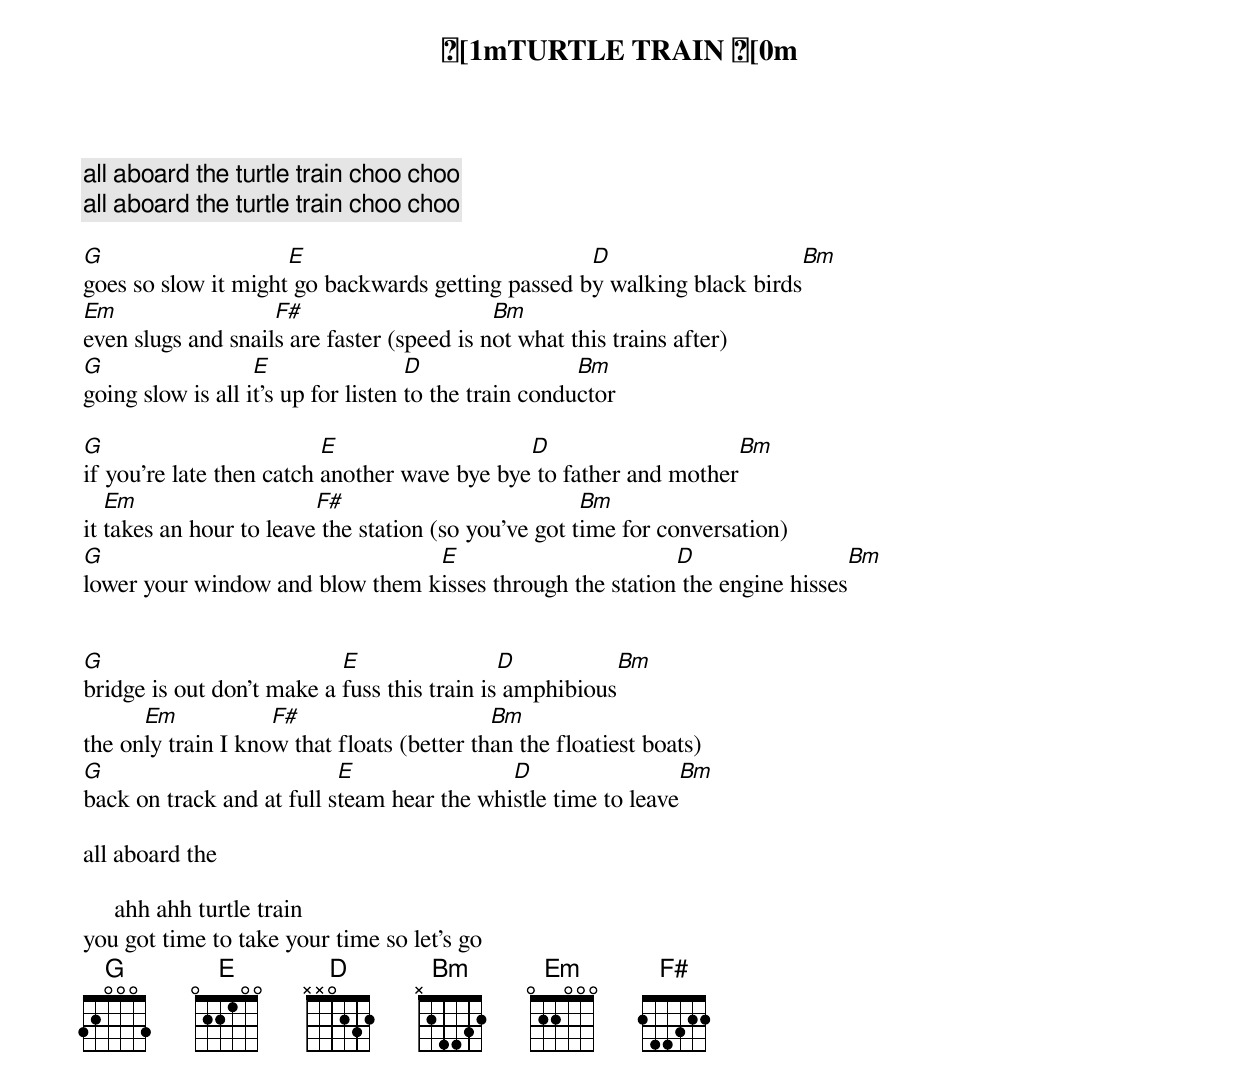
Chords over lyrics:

[1mTURTLE TRAIN [0m

all aboard the turtle train choo choo
all aboard the turtle train choo choo

G                    E                             D                         Bm
goes so slow it might go backwards getting passed by walking black birds
Em                  F#                      Bm
even slugs and snails are faster (speed is not what this trains after)
G                  E                 D                 Bm
going slow is all it's up for listen to the train conductor

G                         E                   D                       Bm
if you're late then catch another wave bye bye to father and mother
   Em                    F#                           Bm
it takes an hour to leave the station (so you've got time for conversation)
G                                E                        D                                 Bm
lower your window and blow them kisses through the station the engine hisses


G                          E                 D                   Bm
bridge is out don't make a fuss this train is amphibious
      Em            F#                      Bm
the only train I know that floats (better than the floatiest boats)
G                          E                D                       Bm
back on track and at full steam hear the whistle time to leave

all aboard the

     ahh ahh turtle train
you got time to take your time so let's go
